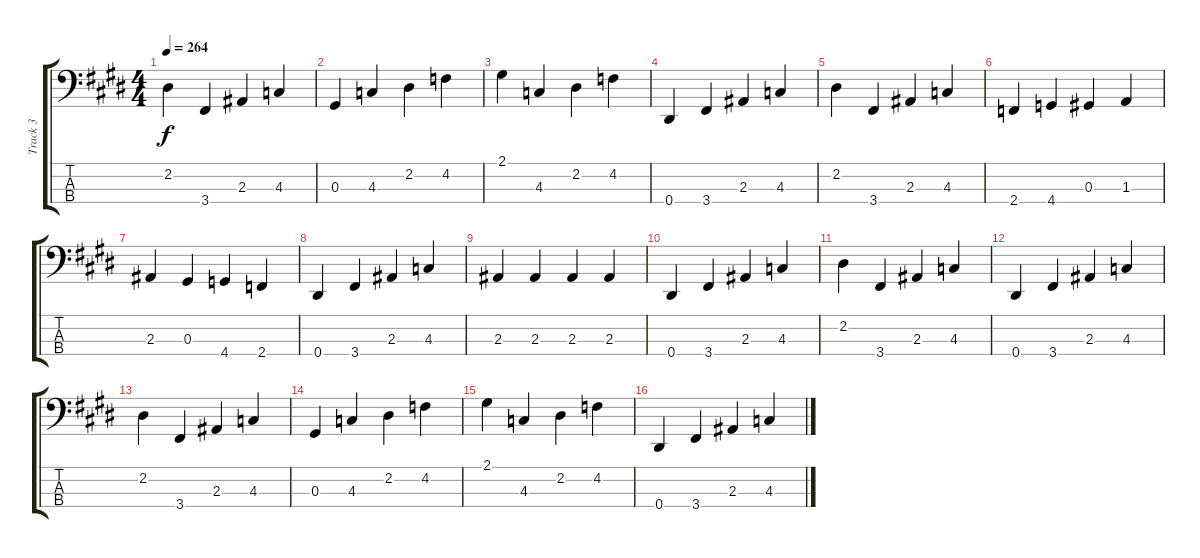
\track ("Track 3" "Track 3") {instrument electricbassfinger}
\staff {score tabs}
\tuning (Gb2 Db2 Ab1 Eb1) {hide}
\ts (4 4)
\tempo 264
\clef f4
\ks e
2.2.4{dy f} 3.4.4 2.3.4 4.3.4 |
0.3.4 4.3.4 2.2.4 4.2.4 |
2.1.4 4.3.4 2.2.4 4.2.4 |
0.4.4 3.4.4 2.3.4 4.3.4 |
2.2.4 3.4.4 2.3.4 4.3.4 |
2.4.4 4.4.4 0.3.4 1.3.4 |
2.3.4 0.3.4 4.4.4 2.4.4 |
0.4.4 3.4.4 2.3.4 4.3.4 |
2.3.4 2.3.4 2.3.4 2.3.4 |
0.4.4 3.4.4 2.3.4 4.3.4 |
2.2.4 3.4.4 2.3.4 4.3.4 |
0.4.4 3.4.4 2.3.4 4.3.4 |
2.2.4 3.4.4 2.3.4 4.3.4 |
0.3.4 4.3.4 2.2.4 4.2.4 |
2.1.4 4.3.4 2.2.4 4.2.4 |
0.4.4 3.4.4 2.3.4 4.3.4
